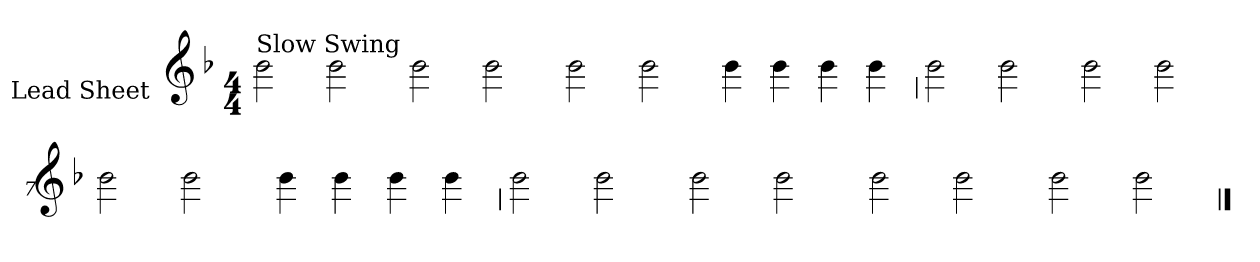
**kern
*part1
*staff1
*I"Lead Sheet
*stria0
*clefG2
*k[b-]
*F:
*M4/4
=1||
!LO:TX:a:t=Slow Swing
2b-
2b-
=2-
2b-
2b-
=3-
2b-
2b-
=4-
4b-
4b-
4b-
4b-
!!LO:LB:g=z
=5
2b-
2b-
=6-
2b-
2b-
=7-
2b-
2b-
=8-
4b-
4b-
4b-
4b-
!!LO:LB:g=z
=9
2b-
2b-
=10-
2b-
2b-
=11-
2b-
2b-
=12-
2b-
2b-
==
*-
